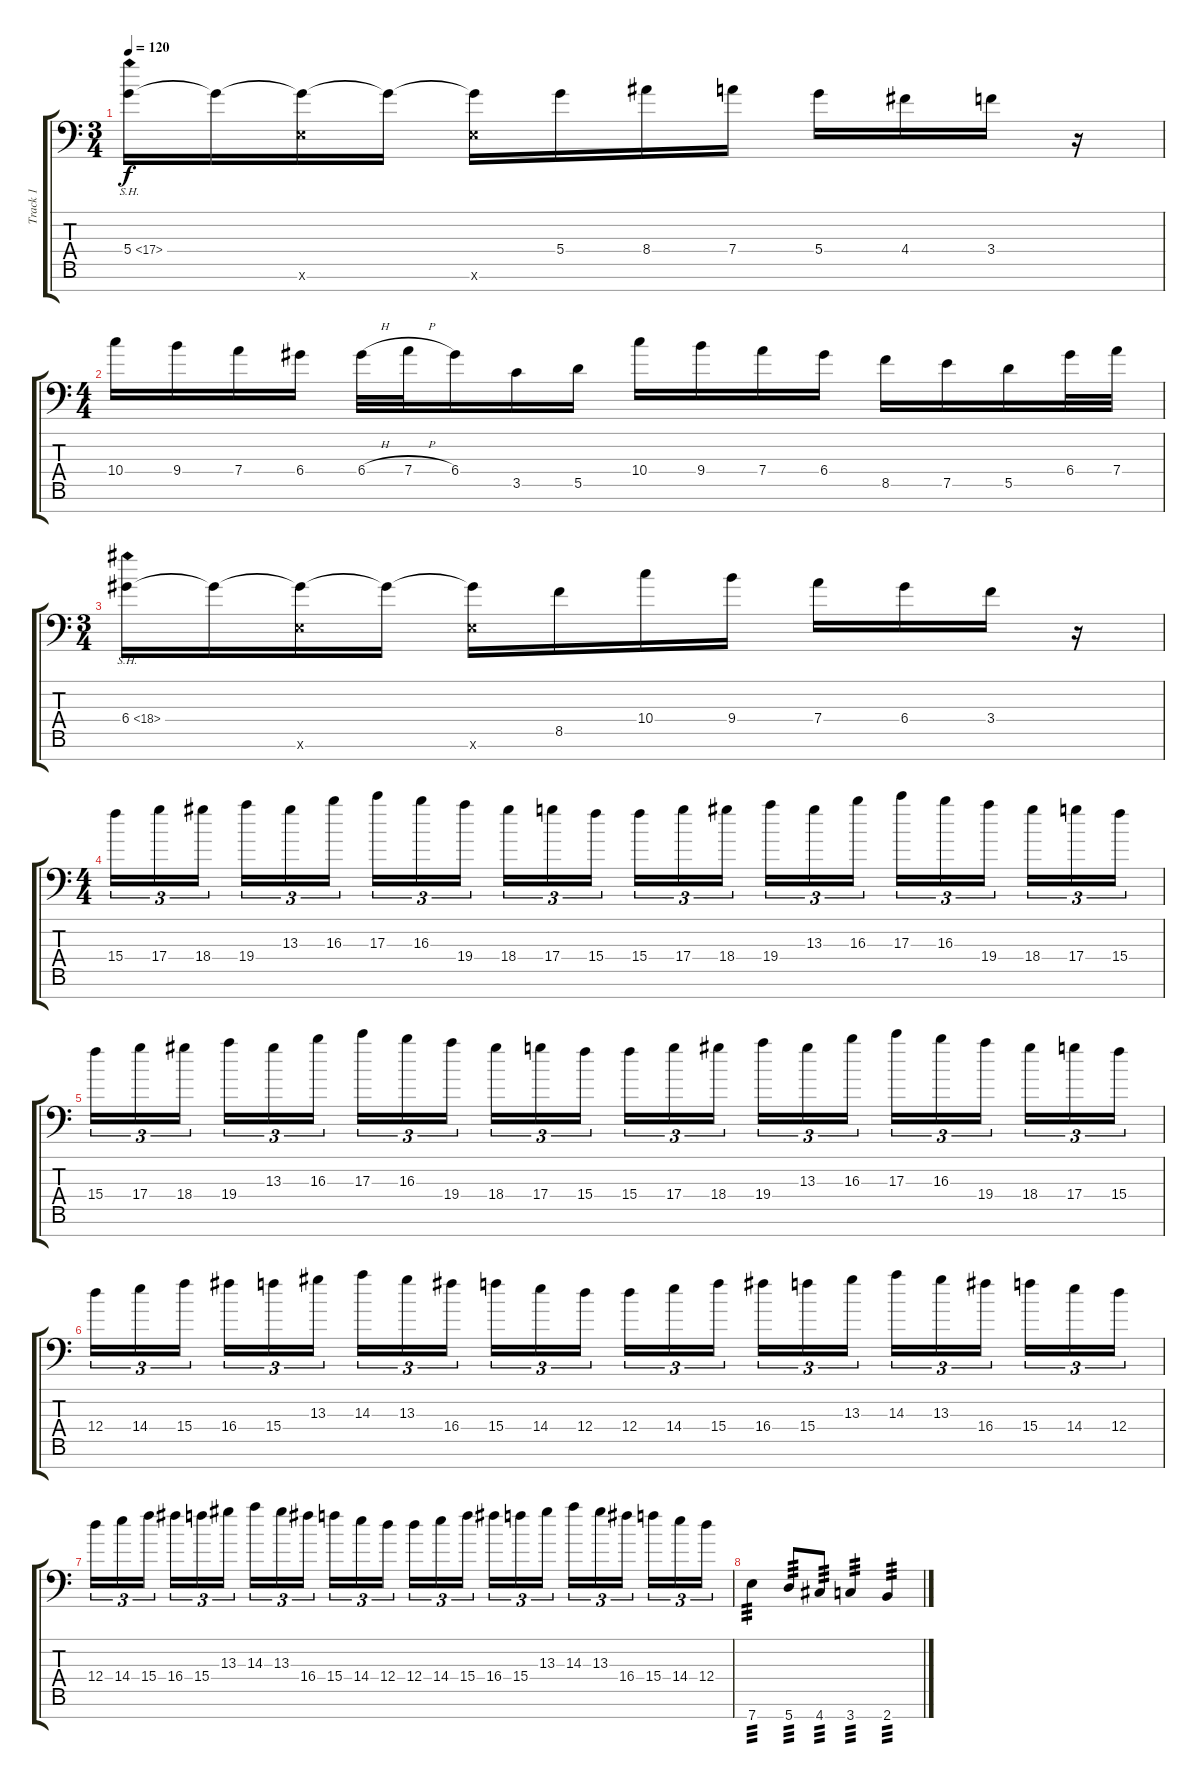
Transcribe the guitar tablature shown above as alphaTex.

\track ("Track 1" "Track 1") {instrument overdrivenguitar}
\staff {score tabs}
\tuning (E4 B3 G3 D3 A2 E2 A1) {hide}
\ts (3 4)
\tempo 120
\clef f4
\ks c
5.4{sh 12}.16{dy f} 5.4{t}.16 (5.4{t} 0.6{x}).16 5.4{t}.16 (5.4{t} 0.6{x}).16 5.4.16 8.4.16 7.4.16 5.4.16 4.4.16 3.4.16 r.16 |
\ts (4 4)
10.4.16 9.4.16 7.4.16 6.4.16 6.4{h}.32 7.4{h}.32 6.4.16 3.5.16 5.5.16 10.4.16 9.4.16 7.4.16 6.4.16 8.5.16 7.5.16 5.5.16 6.4.32 7.4.32 |
\ts (3 4)
6.4{sh 12}.16 6.4{t}.16 (6.4{t} 0.6{x}).16 6.4{t}.16 (6.4{t} 0.6{x}).16 8.5.16 10.4.16 9.4.16 7.4.16 6.4.16 3.4.16 r.16 |
\ts (4 4)
15.4.16{tu (3 2)} 17.4.16{tu (3 2)} 18.4.16{tu (3 2)} 19.4.16{tu (3 2)} 13.3.16{tu (3 2)} 16.3.16{tu (3 2)} 17.3.16{tu (3 2)} 16.3.16{tu (3 2)} 19.4.16{tu (3 2)} 18.4.16{tu (3 2)} 17.4.16{tu (3 2)} 15.4.16{tu (3 2)} 15.4.16{tu (3 2)} 17.4.16{tu (3 2)} 18.4.16{tu (3 2)} 19.4.16{tu (3 2)} 13.3.16{tu (3 2)} 16.3.16{tu (3 2)} 17.3.16{tu (3 2)} 16.3.16{tu (3 2)} 19.4.16{tu (3 2)} 18.4.16{tu (3 2)} 17.4.16{tu (3 2)} 15.4.16{tu (3 2)} |
15.4.16{tu (3 2)} 17.4.16{tu (3 2)} 18.4.16{tu (3 2)} 19.4.16{tu (3 2)} 13.3.16{tu (3 2)} 16.3.16{tu (3 2)} 17.3.16{tu (3 2)} 16.3.16{tu (3 2)} 19.4.16{tu (3 2)} 18.4.16{tu (3 2)} 17.4.16{tu (3 2)} 15.4.16{tu (3 2)} 15.4.16{tu (3 2)} 17.4.16{tu (3 2)} 18.4.16{tu (3 2)} 19.4.16{tu (3 2)} 13.3.16{tu (3 2)} 16.3.16{tu (3 2)} 17.3.16{tu (3 2)} 16.3.16{tu (3 2)} 19.4.16{tu (3 2)} 18.4.16{tu (3 2)} 17.4.16{tu (3 2)} 15.4.16{tu (3 2)} |
12.4.16{tu (3 2)} 14.4.16{tu (3 2)} 15.4.16{tu (3 2)} 16.4.16{tu (3 2)} 15.4.16{tu (3 2)} 13.3.16{tu (3 2)} 14.3.16{tu (3 2)} 13.3.16{tu (3 2)} 16.4.16{tu (3 2)} 15.4.16{tu (3 2)} 14.4.16{tu (3 2)} 12.4.16{tu (3 2)} 12.4.16{tu (3 2)} 14.4.16{tu (3 2)} 15.4.16{tu (3 2)} 16.4.16{tu (3 2)} 15.4.16{tu (3 2)} 13.3.16{tu (3 2)} 14.3.16{tu (3 2)} 13.3.16{tu (3 2)} 16.4.16{tu (3 2)} 15.4.16{tu (3 2)} 14.4.16{tu (3 2)} 12.4.16{tu (3 2)} |
12.4.16{tu (3 2)} 14.4.16{tu (3 2)} 15.4.16{tu (3 2)} 16.4.16{tu (3 2)} 15.4.16{tu (3 2)} 13.3.16{tu (3 2)} 14.3.16{tu (3 2)} 13.3.16{tu (3 2)} 16.4.16{tu (3 2)} 15.4.16{tu (3 2)} 14.4.16{tu (3 2)} 12.4.16{tu (3 2)} 12.4.16{tu (3 2)} 14.4.16{tu (3 2)} 15.4.16{tu (3 2)} 16.4.16{tu (3 2)} 15.4.16{tu (3 2)} 13.3.16{tu (3 2)} 14.3.16{tu (3 2)} 13.3.16{tu (3 2)} 16.4.16{tu (3 2)} 15.4.16{tu (3 2)} 14.4.16{tu (3 2)} 12.4.16{tu (3 2)} |
7.7.4{tp 3} 5.7.8{tp 3} 4.7.8{tp 3} 3.7.4{tp 3} 2.7.4{tp 3}
